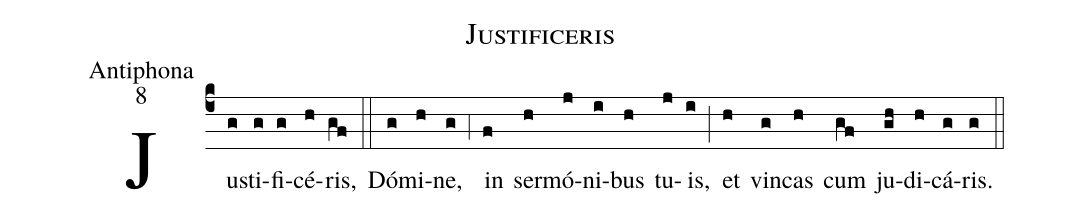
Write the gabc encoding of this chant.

name:Justificeris;
office-part:Antiphona;
mode:8;
%%
(c4) Ju(g)sti(g)fi(g)cé(h)ris,(gf) (::)
Dó(g)mi(h)ne,(g) (,4) in(f) ser(h)mó(j)ni(i)bus(h) tu(j)is,(i) (;) et(h) vin(g)cas(h) cum(gf) ju(gh)di(h)cá(g)ris.(g) (::)
